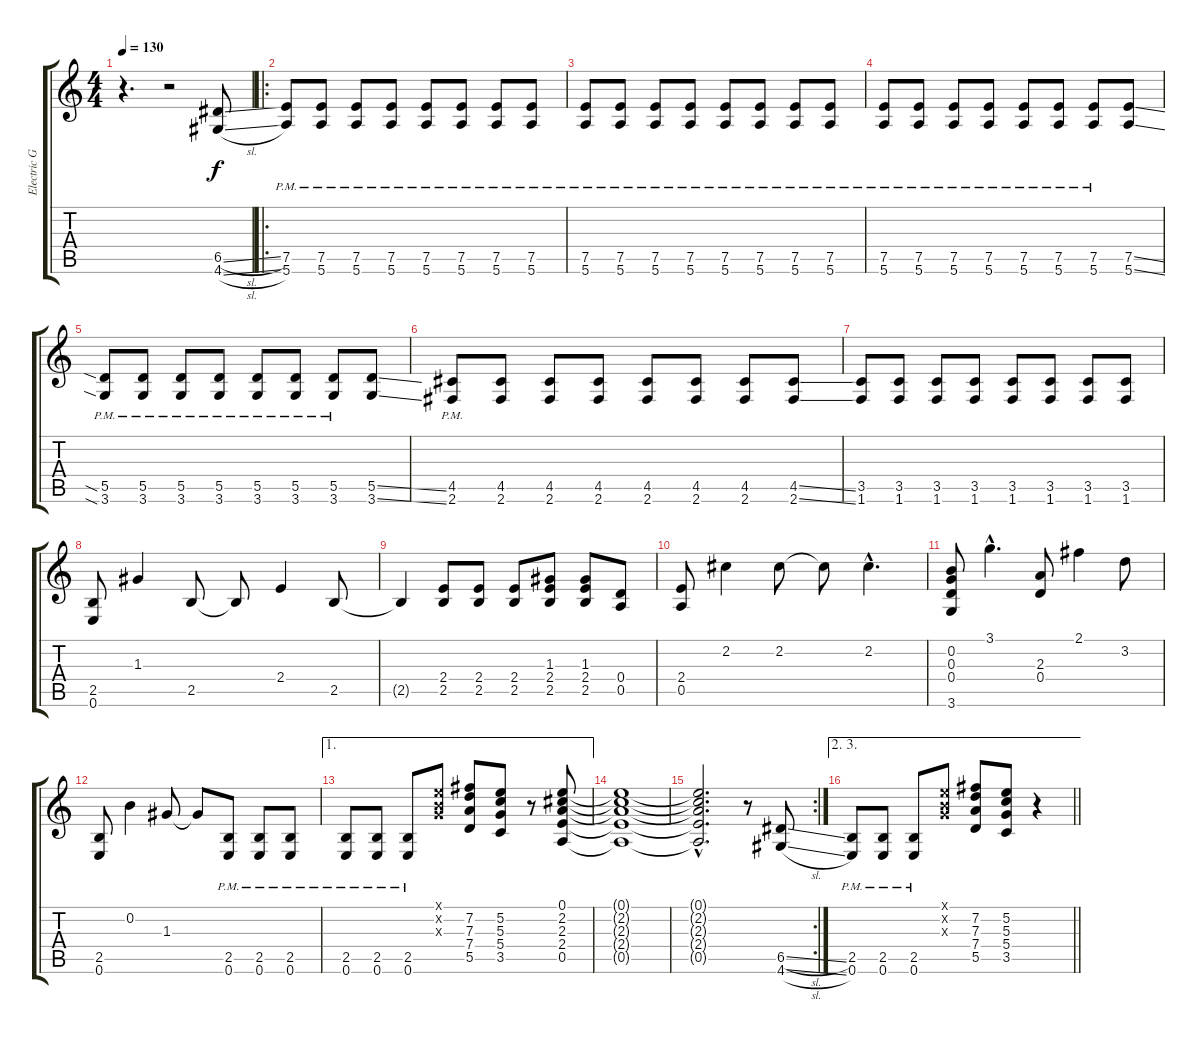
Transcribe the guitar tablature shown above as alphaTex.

\track ("Electric Guitar" "Electric G") {instrument distortionguitar}
\staff {score tabs}
\tuning (E4 B3 G3 D3 A2 E2) {hide}
\ts (4 4)
\tempo 130
\clef g2
\ks c
r.4{d dy f instrument distortionguitar} r.2 (6.5{sl} 4.6{sl}).8 |
\ro
(7.5{pm} 5.6{pm}).8 (7.5{pm} 5.6{pm}).8 (7.5{pm} 5.6{pm}).8 (7.5{pm} 5.6{pm}).8 (7.5{pm} 5.6{pm}).8 (7.5{pm} 5.6{pm}).8 (7.5{pm} 5.6{pm}).8 (7.5{pm} 5.6{pm}).8 |
(7.5{pm} 5.6{pm}).8 (7.5{pm} 5.6{pm}).8 (7.5{pm} 5.6{pm}).8 (7.5{pm} 5.6{pm}).8 (7.5{pm} 5.6{pm}).8 (7.5{pm} 5.6{pm}).8 (7.5{pm} 5.6{pm}).8 (7.5{pm} 5.6{pm}).8 |
(7.5{pm} 5.6{pm}).8 (7.5{pm} 5.6{pm}).8 (7.5{pm} 5.6{pm}).8 (7.5{pm} 5.6{pm}).8 (7.5{pm} 5.6{pm}).8 (7.5{pm} 5.6{pm}).8 (7.5{pm} 5.6{pm}).8 (7.5{ss} 5.6{ss}).8 |
(5.5{sia pm} 3.6{sia pm}).8 (5.5{pm} 3.6{pm}).8 (5.5{pm} 3.6{pm}).8 (5.5{pm} 3.6{pm}).8 (5.5{pm} 3.6{pm}).8 (5.5{pm} 3.6{pm}).8 (5.5{pm} 3.6{pm}).8 (5.5{ss} 3.6{ss}).8 |
(4.5{pm} 2.6{pm}).8 (4.5 2.6).8 (4.5 2.6).8 (4.5 2.6).8 (4.5 2.6).8 (4.5 2.6).8 (4.5 2.6).8 (4.5{ss} 2.6{ss}).8 |
(3.5 1.6).8 (3.5 1.6).8 (3.5 1.6).8 (3.5 1.6).8 (3.5 1.6).8 (3.5 1.6).8 (3.5 1.6).8 (3.5 1.6).8 |
(2.5 0.6).8 1.3.4 2.5.8 2.5{t}.8 2.4.4 2.5.8 |
2.5{t}.4 (2.4 2.5).8 (2.4 2.5).8 (2.4 2.5).8 (1.3 2.4 2.5).8 (1.3 2.4 2.5).8 (0.4 0.5).8 |
(2.4 0.5).8 2.2.4 2.2.8 2.2{t}.8 2.2{hac}.4{d} |
(0.2 0.3 0.4 3.6).8 3.1{hac}.4{d} (2.3 0.4).8 2.1.4 3.2.8 |
(2.5 0.6).8 0.2.4 1.3.8 1.3{t}.8 (2.5{pm} 0.6{pm}).8 (2.5{pm} 0.6{pm}).8 (2.5{pm} 0.6{pm}).8 |
\ae 1
(2.5{pm} 0.6{pm}).8 (2.5{pm} 0.6{pm}).8 (2.5{pm} 0.6{pm}).8 (0.1{x} 0.2{x} 0.3{x}).8 (7.2 7.3 7.4 5.5).8 (5.2 5.3 5.4 3.5).8 r.8 (0.1 2.2 2.3 2.4 0.5).8 |
(0.1{t} 2.2{t} 2.3{t} 2.4{t} 0.5{t}).1 |
\rc 2
(0.1{hac t} 2.2{hac t} 2.3{hac t} 2.4{hac t} 0.5{hac t}).2{d} r.8 (6.5{sl} 4.6{sl}).8 |
\ae (2 3)
\barLineRight lightlight
(2.5{pm} 0.6{pm}).8 (2.5{pm} 0.6{pm}).8 (2.5{pm} 0.6{pm}).8 (0.1{x} 0.2{x} 0.3{x}).8 (7.2 7.3 7.4 5.5).8 (5.2 5.3 5.4 3.5).8 r.4
